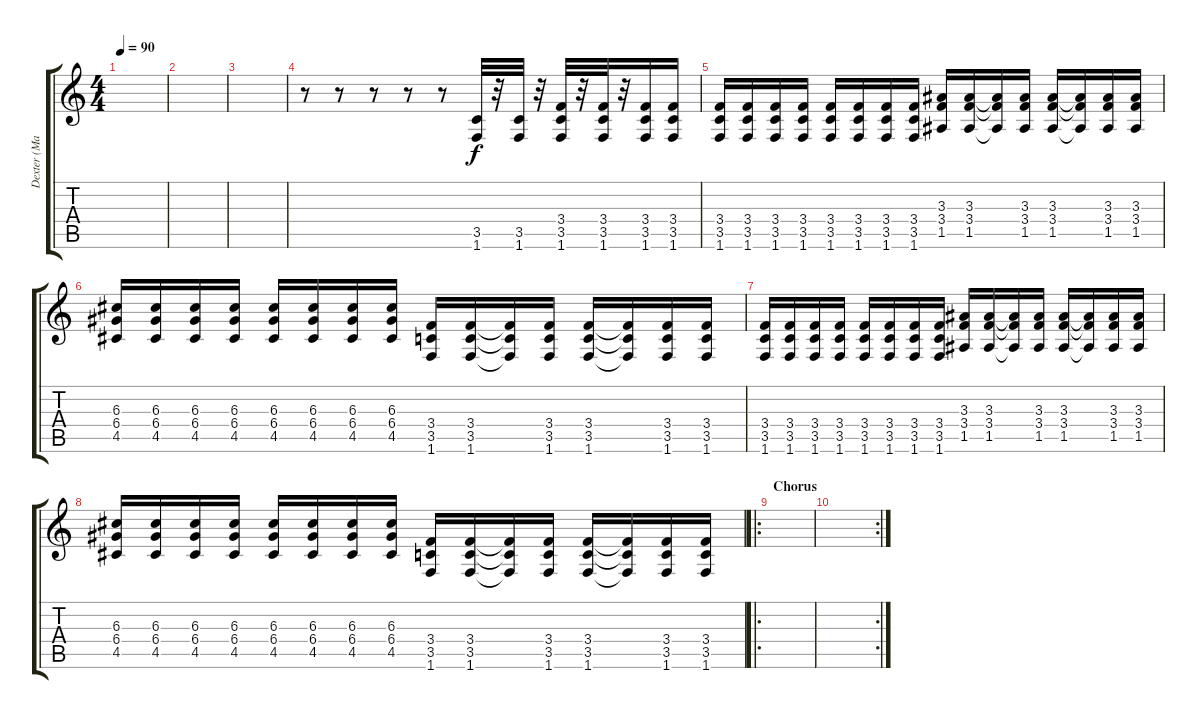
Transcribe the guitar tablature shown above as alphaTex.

\track ("Dexter (Main guitar)" "Dexter (Ma") {instrument distortionguitar}
\staff {score tabs}
\tuning (E4 B3 G3 D3 A2 E2) {hide}
\ts (4 4)
\tempo 90
\clef g2
\ks c
|
|
|
r.8 r.8 r.8 r.8 r.8 (3.5 1.6).32{volume 14} r.32 (3.5 1.6).32 r.32 (3.4 3.5 1.6).32 r.32 (3.4 3.5 1.6).32 r.32 (3.4 3.5 1.6).16 (3.4 3.5 1.6).16 |
(3.4 3.5 1.6).16 (3.4 3.5 1.6).16 (3.4 3.5 1.6).16 (3.4 3.5 1.6).16 (3.4 3.5 1.6).16 (3.4 3.5 1.6).16 (3.4 3.5 1.6).16 (3.4 3.5 1.6).16 (3.3 3.4 1.5).16 (3.3 3.4 1.5).16 (3.3{t} 3.4{t} 1.5{t}).16 (3.3 3.4 1.5).16 (3.3 3.4 1.5).16 (3.3{t} 3.4{t} 1.5{t}).16 (3.3 3.4 1.5).16 (3.3 3.4 1.5).16 |
(6.3 6.4 4.5).16 (6.3 6.4 4.5).16 (6.3 6.4 4.5).16 (6.3 6.4 4.5).16 (6.3 6.4 4.5).16 (6.3 6.4 4.5).16 (6.3 6.4 4.5).16 (6.3 6.4 4.5).16 (3.4 3.5 1.6).16 (3.4 3.5 1.6).16 (3.4{t} 3.5{t} 1.6{t}).16 (3.4 3.5 1.6).16 (3.4 3.5 1.6).16 (3.4{t} 3.5{t} 1.6{t}).16 (3.4 3.5 1.6).16 (3.4 3.5 1.6).16 |
(3.4 3.5 1.6).16 (3.4 3.5 1.6).16 (3.4 3.5 1.6).16 (3.4 3.5 1.6).16 (3.4 3.5 1.6).16 (3.4 3.5 1.6).16 (3.4 3.5 1.6).16 (3.4 3.5 1.6).16 (3.3 3.4 1.5).16 (3.3 3.4 1.5).16 (3.3{t} 3.4{t} 1.5{t}).16 (3.3 3.4 1.5).16 (3.3 3.4 1.5).16 (3.3{t} 3.4{t} 1.5{t}).16 (3.3 3.4 1.5).16 (3.3 3.4 1.5).16 |
(6.3 6.4 4.5).16 (6.3 6.4 4.5).16 (6.3 6.4 4.5).16 (6.3 6.4 4.5).16 (6.3 6.4 4.5).16 (6.3 6.4 4.5).16 (6.3 6.4 4.5).16 (6.3 6.4 4.5).16 (3.4 3.5 1.6).16 (3.4 3.5 1.6).16 (3.4{t} 3.5{t} 1.6{t}).16 (3.4 3.5 1.6).16 (3.4 3.5 1.6).16 (3.4{t} 3.5{t} 1.6{t}).16 (3.4 3.5 1.6).16 (3.4 3.5 1.6).16 |
\ro
\section ("" "Chorus")
|
\rc 2
